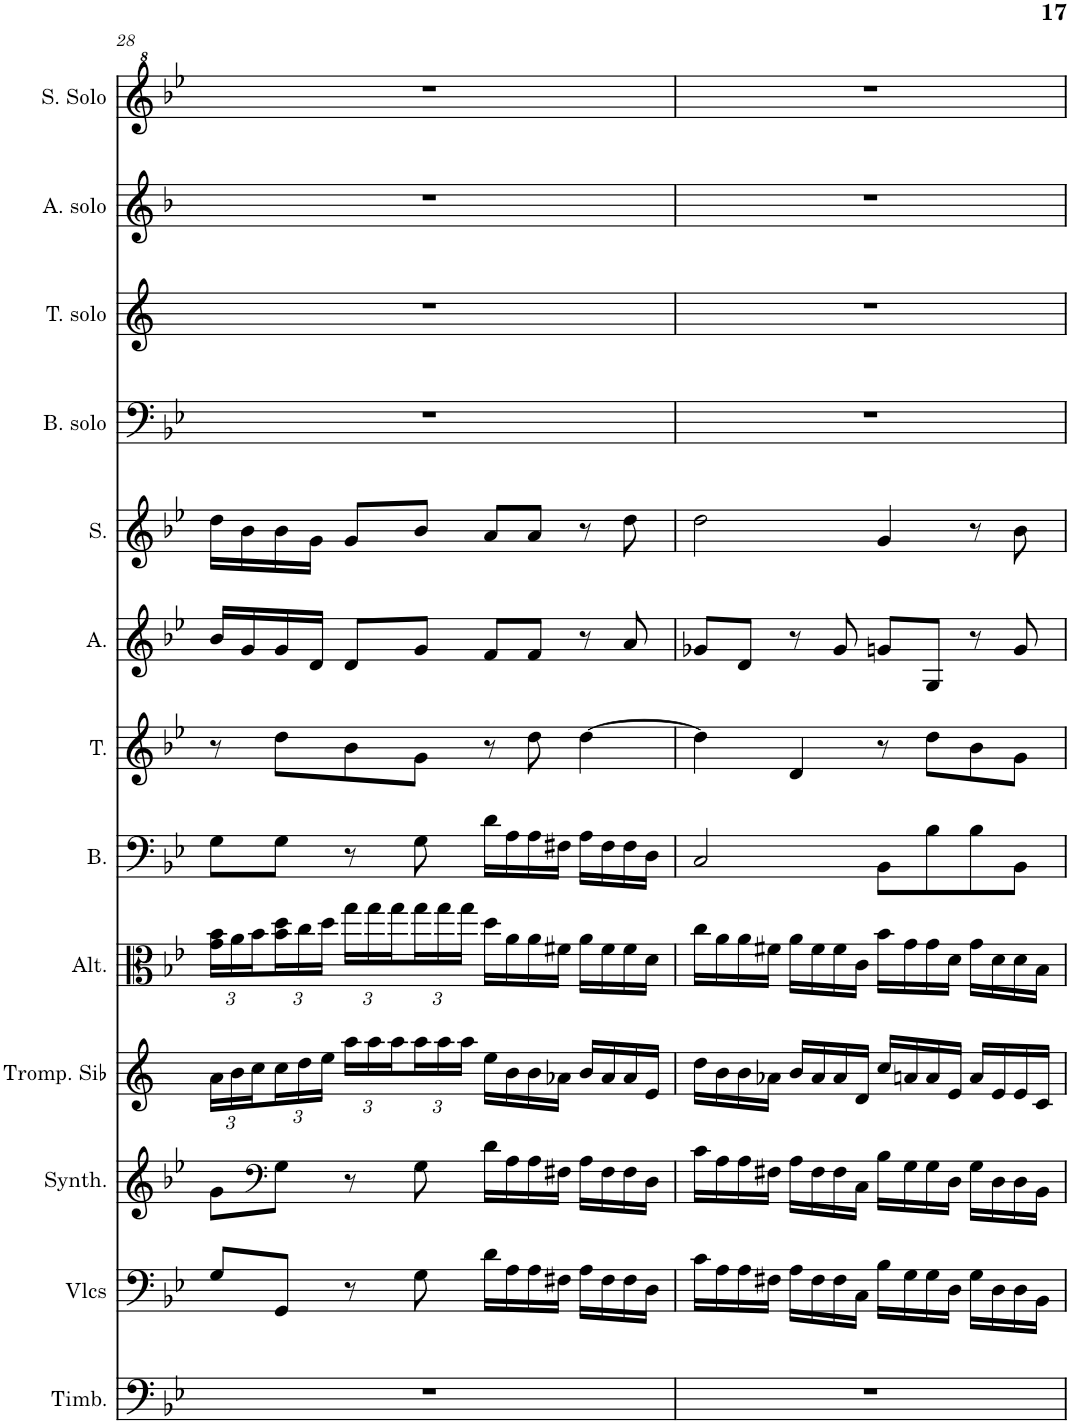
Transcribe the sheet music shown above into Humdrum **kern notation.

**kern	**kern	**kern	**kern	**kern	**kern	**kern	**kern	**kern	**kern	**kern	**kern	**kern
*part13	*part12	*part11	*part10	*part9	*part8	*part7	*part6	*part5	*part4	*part3	*part2	*part1
*staff13	*staff12	*staff11	*staff10	*staff9	*staff8	*staff7	*staff6	*staff5	*staff4	*staff3	*staff2	*staff1
*I"Timbales, Staff-1	*I"Violoncelles, D'Bass/Strings, etc	*I"Synthétiseur d'instruments à cordes, Synth strings, etc	*I"Trompette en Sib, Synth strings 2	*I"Altos, 1st violins	*I"Basse	*I"Ténor	*I"Alto	*I"Soprano	*I"Basse Solo	*I"Tenor Solo	*I"Alto Solo	*I"Soprano Solo
*I'Timb.	*I'Vlcs	*I'Synth.	*I'Tromp. Sib	*I'Alt.	*I'B.	*I'T.	*I'A.	*I'S.	*I'B. solo	*I'T. solo	*I'A. solo	*I'S. Solo
!!LO:PB:g=z
*clefF4	*clefF4	*clefG2	*clefG2	*clefC3	*clefF4	*clefG2	*clefG2	*clefG2	*clefF4	*clefG2	*clefG2	*clefG^2
*	*	*	*Trd1c2	*	*	*	*	*	*	*Trd8c14	*Trd4c7	*
*k[b-e-]	*k[b-e-]	*k[b-e-]	*k[]	*k[b-e-]	*k[b-e-]	*k[b-e-]	*k[b-e-]	*k[b-e-]	*k[b-e-]	*k[]	*k[b-]	*k[b-e-]
*M4/4	*M4/4	*M4/4	*M4/4	*M4/4	*M4/4	*M4/4	*M4/4	*M4/4	*M4/4	*M4/4	*M4/4	*M4/4
*	*	*	*Xbrackettup	*Xbrackettup	*	*	*	*	*	*	*	*
=28	=28	=28	=28	=28	=28	=28	=28	=28	=28	=28	=28	=28
1r	8G/L	8g\L	24a\LL	24g\ 24b-\LL	8G\L	8r	16b-/LL	16dd\LL	1r	1r	1r	1r
.	.	.	24b\	24a\	.	.	.	.	.	.	.	.
.	.	.	.	.	.	.	16g/	16b-\	.	.	.	.
.	.	.	24cc\	24b-\	.	.	.	.	.	.	.	.
*	*	*clefF4	*	*	*	*	*	*	*	*	*	*
.	8GG/J	8G\J	24cc\	24b-\ 24dd\	8G\J	8dd\L	16g/	16b-\	.	.	.	.
.	.	.	24dd\	24cc\	.	.	.	.	.	.	.	.
.	.	.	.	.	.	.	16d/JJ	16g\JJ	.	.	.	.
.	.	.	24ee\JJ	24dd\JJ	.	.	.	.	.	.	.	.
.	8r	8r	24aa\LL	24gg\LL	8r	8b-\	8d/L	8g/L	.	.	.	.
.	.	.	24aa\	24gg\	.	.	.	.	.	.	.	.
.	.	.	24aa\	24gg\	.	.	.	.	.	.	.	.
.	8G\	8G\	24aa\	24gg\	8G\	8g\J	8g/J	8b-/J	.	.	.	.
.	.	.	24aa\	24gg\	.	.	.	.	.	.	.	.
.	.	.	24aa\JJ	24gg\JJ	.	.	.	.	.	.	.	.
.	16d\LL	16d\LL	16ee\LL	16dd\LL	16d\LL	8r	8f/L	8a/L	.	.	.	.
.	16A\	16A\	16b\	16a\	16A\	.	.	.	.	.	.	.
.	16A\	16A\	16b\	16a\	16A\	8dd\	8f/J	8a/J	.	.	.	.
.	16F#X\JJ	16F#X\JJ	16a-X\JJ	16f#X\JJ	16F#X\JJ	.	.	.	.	.	.	.
.	16A\LL	16A\LL	16b/LL	16a\LL	16A\LL	[4dd\	8r	8r	.	.	.	.
.	16F#\	16F#\	16a-/	16f#\	16F#\	.	.	.	.	.	.	.
.	16F#\	16F#\	16a-/	16f#\	16F#\	.	8a/	8dd\	.	.	.	.
.	16D\JJ	16D\JJ	16e/JJ	16d\JJ	16D\JJ	.	.	.	.	.	.	.
=29	=29	=29	=29	=29	=29	=29	=29	=29	=29	=29	=29	=29
1r	16c\LL	16c\LL	16dd\LL	16cc\LL	2C/	4dd\]	8g-X/L	2dd\	1r	1r	1r	1r
.	16A\	16A\	16b\	16a\	.	.	.	.	.	.	.	.
.	16A\	16A\	16b\	16a\	.	.	8d/J	.	.	.	.	.
.	16F#X\JJ	16F#X\JJ	16a-X\JJ	16f#X\JJ	.	.	.	.	.	.	.	.
.	16A\LL	16A\LL	16b/LL	16a\LL	.	4d/	8r	.	.	.	.	.
.	16F#\	16F#\	16a-/	16f#\	.	.	.	.	.	.	.	.
.	16F#\	16F#\	16a-/	16f#\	.	.	8g-/	.	.	.	.	.
.	16C\JJ	16C\JJ	16d/JJ	16c\JJ	.	.	.	.	.	.	.	.
.	16B-\LL	16B-\LL	16cc/LL	16b-\LL	8BB-\L	8r	8gn/L	4g/	.	.	.	.
.	16G\	16G\	16an/	16g\	.	.	.	.	.	.	.	.
.	16G\	16G\	16a/	16g\	8B-\	8dd\L	8G/J	.	.	.	.	.
.	16D\JJ	16D\JJ	16e/JJ	16d\JJ	.	.	.	.	.	.	.	.
.	16G\LL	16G\LL	16a/LL	16g\LL	8B-\	8b-\	8r	8r	.	.	.	.
.	16D\	16D\	16e/	16d\	.	.	.	.	.	.	.	.
.	16D\	16D\	16e/	16d\	8BB-\J	8g\J	8g/	8b-\	.	.	.	.
.	16BB-\JJ	16BB-\JJ	16c/JJ	16B-\JJ	.	.	.	.	.	.	.	.
=	=	=	=	=	=	=	=	=	=	=	=	=
*-	*-	*-	*-	*-	*-	*-	*-	*-	*-	*-	*-	*-
